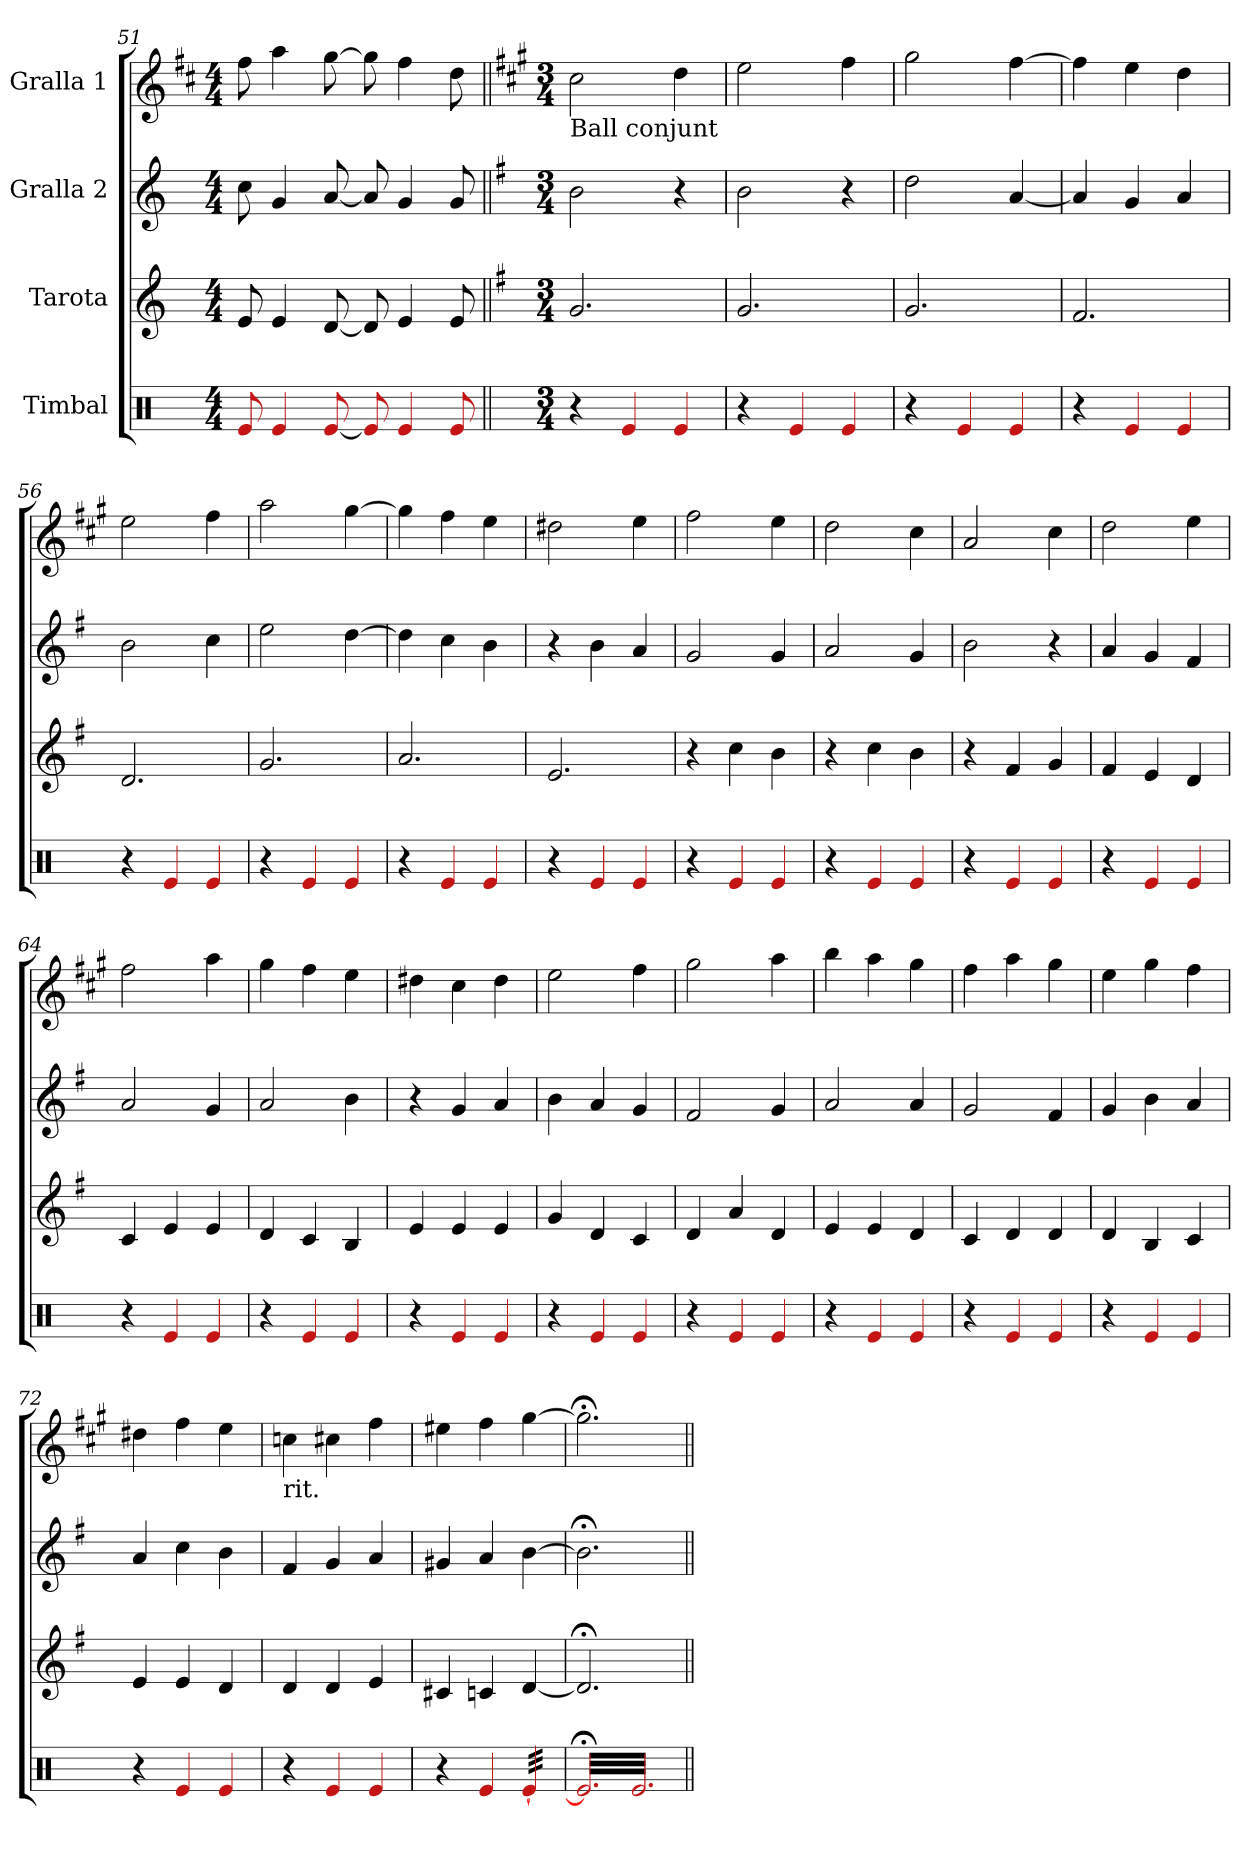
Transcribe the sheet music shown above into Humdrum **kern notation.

**kern	**kern	**kern	**kern
*part4	*part3	*part2	*part1
*staff4	*staff3	*staff2	*staff1
*I"Timbal	*I"Tarota	*I"Gralla 2	*I"Gralla 1
!!LO:LB:g=z
*clefX	*clefG2	*clefG2	*clefG2
*	*	*	*ITrd1c2
*k[]	*k[]	*k[]	*k[]
*	*C:	*C:	*C:
*M4/4	*M4/4	*M4/4	*M4/4
=51	=51	=51	=51
8e/	8e/	8cc\	8ee\
4e/	4e/	4g/	4gg\
[8e/	[8d/	[8a/	[8ff\
8e/]	8d/]	8a/]	8ff\]
4e/	4e/	4g/	4ee\
8e/	8e/	8g/	8cc\
=52||	=52||	=52||	=52||
*	*k[f#]	*k[f#]	*k[f#]
*	*G:	*G:	*G:
*M3/4	*M3/4	*M3/4	*M3/4
!	!	!	!LO:TX:b:t=Ball conjunt
4r	2.g/	2b\	2b\
4e/	.	.	.
4e/	.	4r	4cc\
*	*	*	*MM190
=53	=53	=53	=53
4r	2.g/	2b\	2dd\
4e/	.	.	.
4e/	.	4r	4ee\
=54	=54	=54	=54
4r	2.g/	2dd\	2ff#\
4e/	.	.	.
4e/	.	[4a/	[4ee\
=55	=55	=55	=55
4r	2.f#/	4a/]	4ee\]
4e/	.	4g/	4dd\
4e/	.	4a/	4cc\
=56	=56	=56	=56
4r	2.d/	2b\	2dd\
4e/	.	.	.
4e/	.	4cc\	4ee\
=57	=57	=57	=57
4r	2.g/	2ee\	2gg\
4e/	.	.	.
4e/	.	[4dd\	[4ff#\
!!LO:PB:g=z
=58	=58	=58	=58
4r	2.a/	4dd\]	4ff#\]
4e/	.	4cc\	4ee\
4e/	.	4b\	4dd\
=59	=59	=59	=59
4r	2.e/	4r	2cc#X\
4e/	.	4b\	.
4e/	.	4a/	4dd\
=60	=60	=60	=60
4r	4r	2g/	2ee\
4e/	4cc\	.	.
4e/	4b\	4g/	4dd\
=61	=61	=61	=61
4r	4r	2a/	2cc\
4e/	4cc\	.	.
4e/	4b\	4g/	4b\
=62	=62	=62	=62
4r	4r	2b\	2g/
4e/	4f#/	.	.
4e/	4g/	4r	4b\
=63	=63	=63	=63
4r	4f#/	4a/	2cc\
4e/	4e/	4g/	.
4e/	4d/	4f#/	4dd\
=64	=64	=64	=64
4r	4c/	2a/	2ee\
4e/	4e/	.	.
4e/	4e/	4g/	4gg\
=65	=65	=65	=65
4r	4d/	2a/	4ff#\
4e/	4c/	.	4ee\
4e/	4B/	4b\	4dd\
=66	=66	=66	=66
4r	4e/	4r	4cc#X\
4e/	4e/	4g/	4b\
4e/	4e/	4a/	4cc#\
!!LO:LB:g=z
=67	=67	=67	=67
4r	4g/	4b\	2dd\
4e/	4d/	4a/	.
4e/	4c/	4g/	4ee\
=68	=68	=68	=68
4r	4d/	2f#/	2ff#\
4e/	4a/	.	.
4e/	4d/	4g/	4gg\
=69	=69	=69	=69
4r	4e/	2a/	4aa\
4e/	4e/	.	4gg\
4e/	4d/	4a/	4ff#\
=70	=70	=70	=70
4r	4c/	2g/	4ee\
4e/	4d/	.	4gg\
4e/	4d/	4f#/	4ff#\
=71	=71	=71	=71
4r	4d/	4g/	4dd\
4e/	4B/	4b\	4ff#\
4e/	4c/	4a/	4ee\
=72	=72	=72	=72
4r	4e/	4a/	4cc#X\
4e/	4e/	4cc\	4ee\
4e/	4d/	4b\	4dd\
=73	=73	=73	=73
!	!	!	!LO:TX:b:t=rit.
4r	4d/	4f#/	4b-X\
4e/	4d/	4g/	4bn\
4e/	4e/	4a/	4ee\
=74	=74	=74	=74
4r	4c#X/	4g#X/	4dd#X\
4e/	4cn/	4a/	4ee\
*tremolo	*	*	*
[32e/LLL	[4d/	[4b\	[4ff#\
32e/	.	.	.
32e/	.	.	.
32e/	.	.	.
32e/	.	.	.
32e/	.	.	.
32e/	.	.	.
32e/JJJ	.	.	.
=75	=75	=75	=75
32e;</]LLL	2.d;</]	2.b;<\]	2.ff#;<\]
32e;</	.	.	.
32e;</	.	.	.
32e;</	.	.	.
32e;</	.	.	.
32e;</	.	.	.
32e;</	.	.	.
32e;</	.	.	.
32e;</	.	.	.
32e;</	.	.	.
32e;</	.	.	.
32e;</	.	.	.
32e;</	.	.	.
32e;</	.	.	.
32e;</	.	.	.
32e;</	.	.	.
32e;</	.	.	.
32e;</	.	.	.
32e;</	.	.	.
32e;</	.	.	.
32e;</	.	.	.
32e;</	.	.	.
32e;</	.	.	.
32e;</JJJ	.	.	.
*Xtremolo	*	*	*
=||	=||	=||	=||
*-	*-	*-	*-
